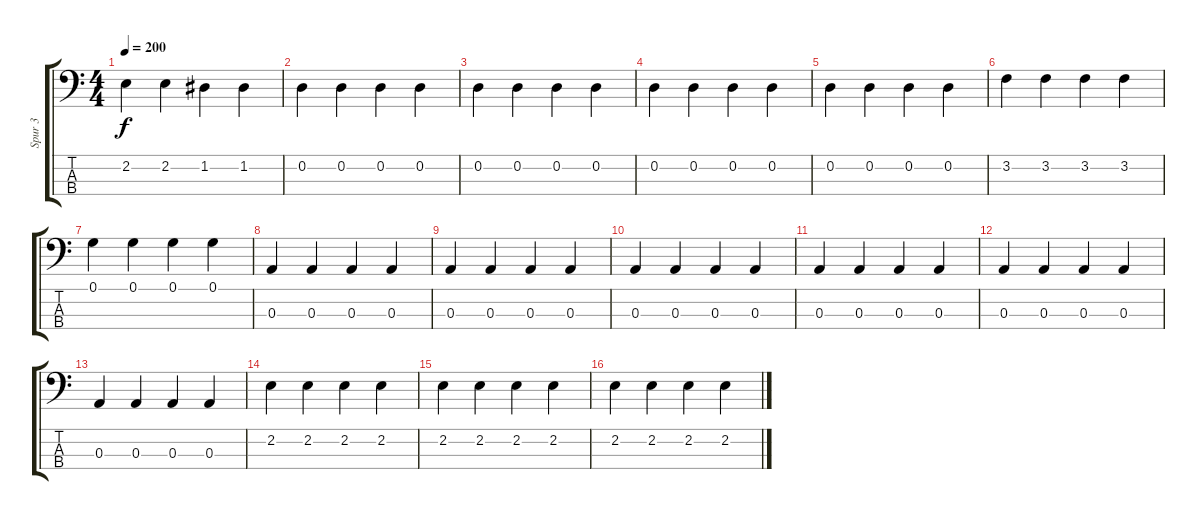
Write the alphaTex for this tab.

\track ("Spur 3" "Spur 3") {instrument electricbassfinger}
\staff {score tabs}
\tuning (G2 D2 A1 E1) {hide}
\ts (4 4)
\tempo 200
\clef f4
\ks c
2.2.4{dy f} 2.2.4 1.2.4 1.2.4 |
0.2.4 0.2.4 0.2.4 0.2.4 |
0.2.4 0.2.4 0.2.4 0.2.4 |
0.2.4 0.2.4 0.2.4 0.2.4 |
0.2.4 0.2.4 0.2.4 0.2.4 |
3.2.4 3.2.4 3.2.4 3.2.4 |
0.1.4 0.1.4 0.1.4 0.1.4 |
0.3.4 0.3.4 0.3.4 0.3.4 |
0.3.4 0.3.4 0.3.4 0.3.4 |
0.3.4 0.3.4 0.3.4 0.3.4 |
0.3.4 0.3.4 0.3.4 0.3.4 |
0.3.4 0.3.4 0.3.4 0.3.4 |
0.3.4 0.3.4 0.3.4 0.3.4 |
2.2.4 2.2.4 2.2.4 2.2.4 |
2.2.4 2.2.4 2.2.4 2.2.4 |
2.2.4 2.2.4 2.2.4 2.2.4
